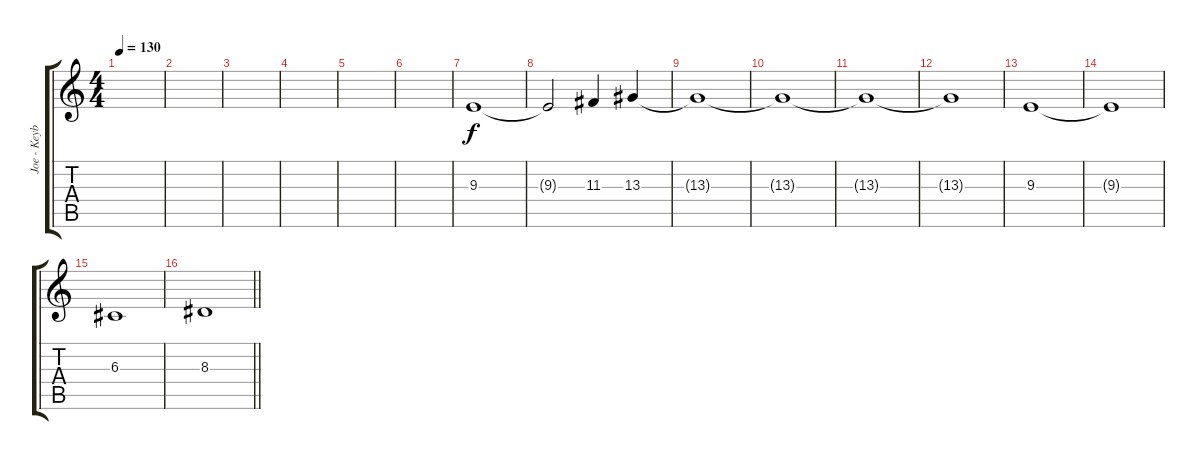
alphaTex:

\track ("Joe - Keyboards" "Joe - Keyb") {instrument pad4choir}
\staff {score tabs}
\tuning (E4 B3 G3 D3 A2 E2) {hide}
\ts (4 4)
\tempo 130
\clef g2
\ks c
|
|
|
|
|
|
9.3.1 |
9.3{t}.2 11.3.4 13.3.4 |
13.3{t}.1 |
13.3{t}.1 |
13.3{t}.1 |
13.3{t}.1 |
9.3.1 |
9.3{t}.1 |
6.3.1 |
\barLineRight lightlight
8.3.1
